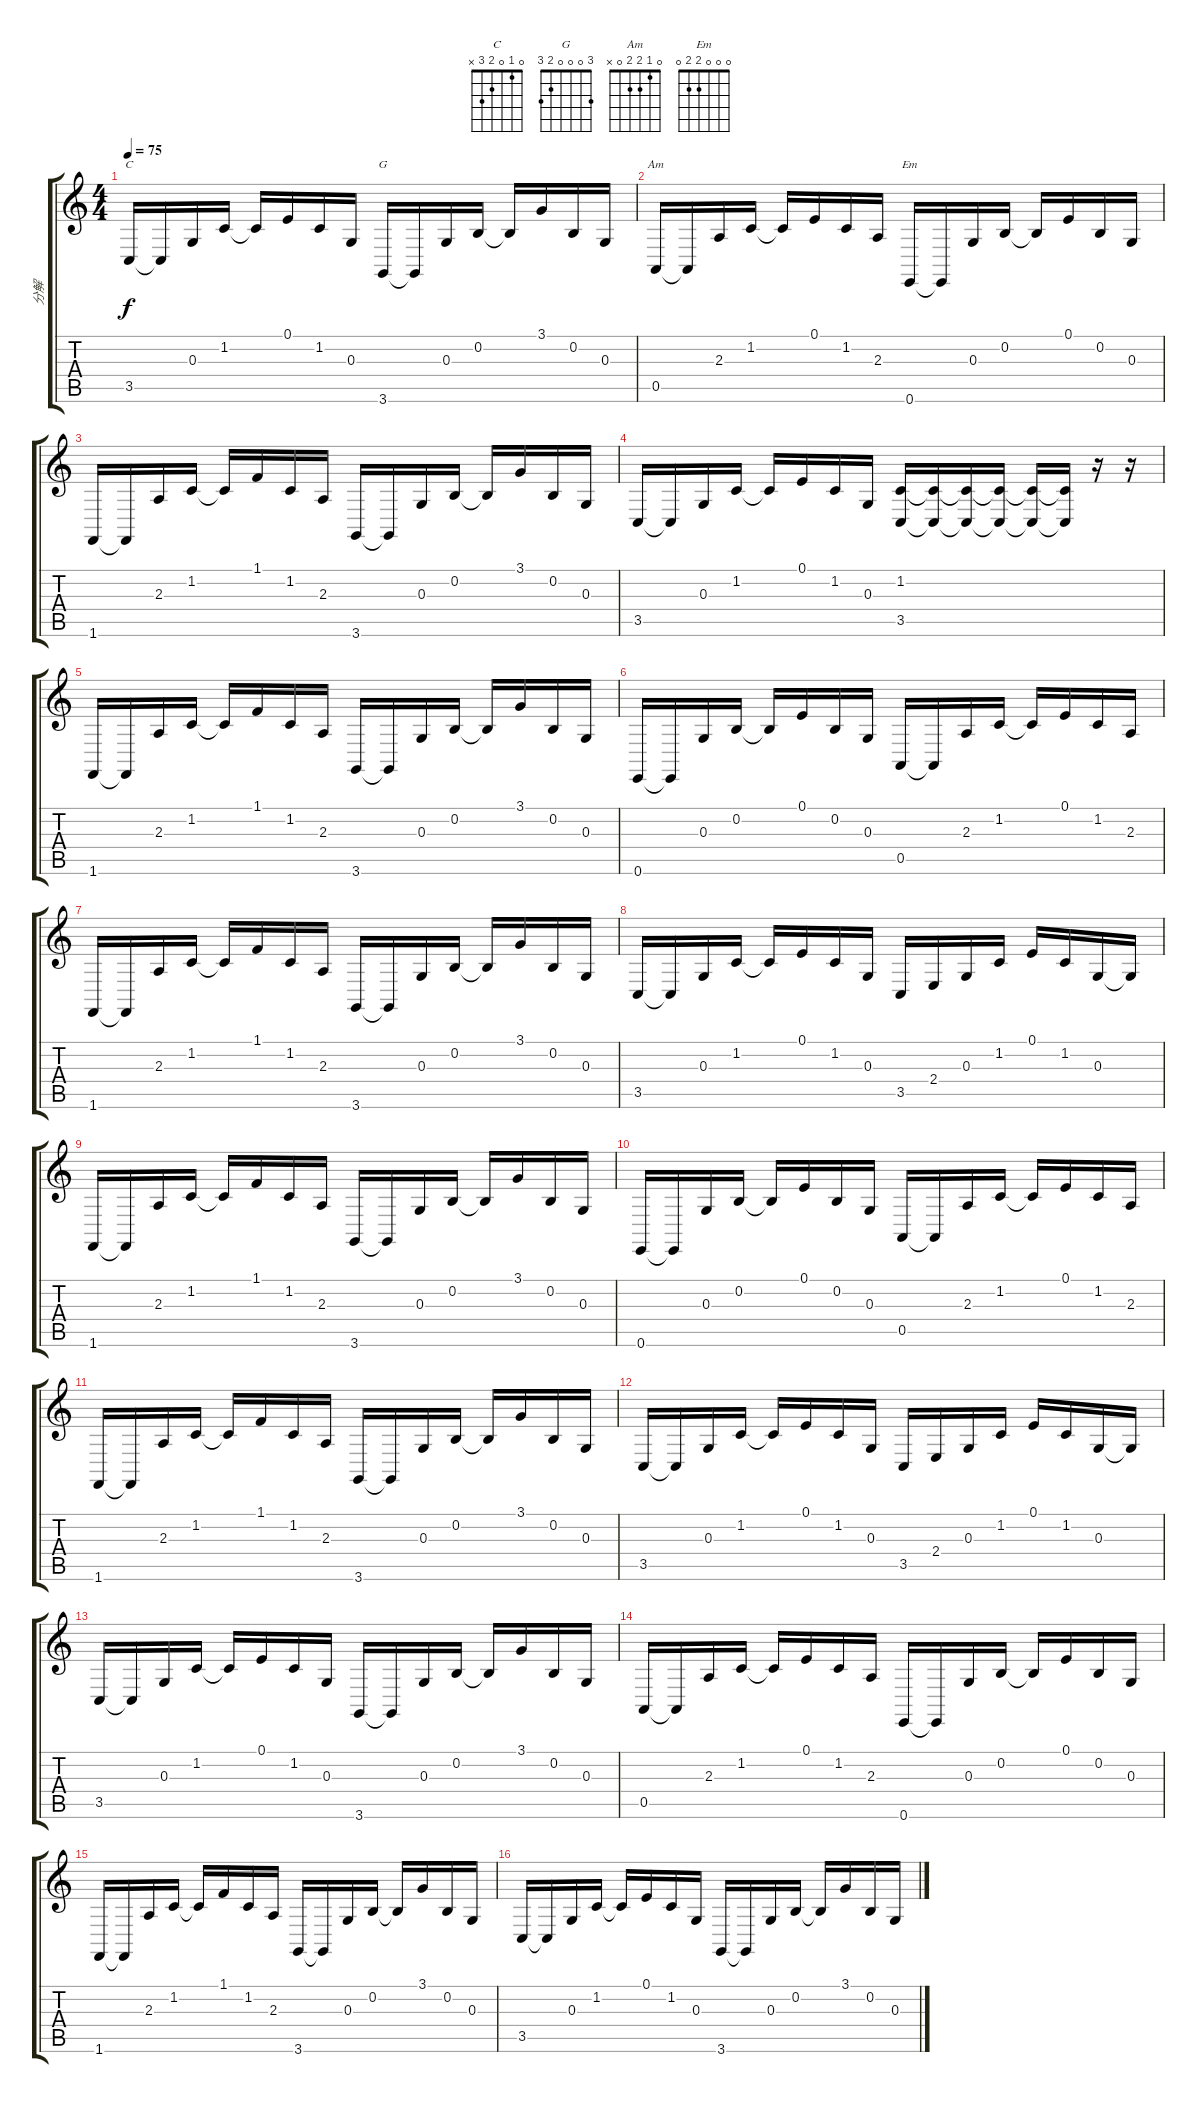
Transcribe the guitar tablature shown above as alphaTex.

\track ("分解" "分解") {instrument pizzicatostrings}
\staff {score tabs}
\tuning (E4 B3 G3 D3 A2 E2) {hide}
\chord ("C" 0 1 0 2 3 x)
\chord ("G" 3 0 0 0 2 3)
\chord ("Am" 0 1 2 2 0 x)
\chord ("Em" 0 0 0 2 2 0)
\ts (4 4)
\tempo 75
\clef g2
\ks c
3.5.16{ch "C" dy f} 3.5{t}.16 0.3.16 1.2.16 1.2{t}.16 0.1.16 1.2.16 0.3.16 3.6.16{ch "G"} 3.6{t}.16 0.3.16 0.2.16 0.2{t}.16 3.1.16 0.2.16 0.3.16 |
0.5.16{ch "Am"} 0.5{t}.16 2.3.16 1.2.16 1.2{t}.16 0.1.16 1.2.16 2.3.16 0.6.16{ch "Em"} 0.6{t}.16 0.3.16 0.2.16 0.2{t}.16 0.1.16 0.2.16 0.3.16 |
1.6.16 1.6{t}.16 2.3.16 1.2.16 1.2{t}.16 1.1.16 1.2.16 2.3.16 3.6.16 3.6{t}.16 0.3.16 0.2.16 0.2{t}.16 3.1.16 0.2.16 0.3.16 |
3.5.16 3.5{t}.16 0.3.16 1.2.16 1.2{t}.16 0.1.16 1.2.16 0.3.16 (1.2 3.5).16 (1.2{t} 3.5{t}).16 (1.2{t} 3.5{t}).16 (1.2{t} 3.5{t}).16 (1.2{t} 3.5{t}).16 (1.2{t} 3.5{t}).16 r.16 r.16 |
1.6.16 1.6{t}.16 2.3.16 1.2.16 1.2{t}.16 1.1.16 1.2.16 2.3.16 3.6.16 3.6{t}.16 0.3.16 0.2.16 0.2{t}.16 3.1.16 0.2.16 0.3.16 |
0.6.16 0.6{t}.16 0.3.16 0.2.16 0.2{t}.16 0.1.16 0.2.16 0.3.16 0.5.16 0.5{t}.16 2.3.16 1.2.16 1.2{t}.16 0.1.16 1.2.16 2.3.16 |
1.6.16 1.6{t}.16 2.3.16 1.2.16 1.2{t}.16 1.1.16 1.2.16 2.3.16 3.6.16 3.6{t}.16 0.3.16 0.2.16 0.2{t}.16 3.1.16 0.2.16 0.3.16 |
3.5.16 3.5{t}.16 0.3.16 1.2.16 1.2{t}.16 0.1.16 1.2.16 0.3.16 3.5.16 2.4.16 0.3.16 1.2.16 0.1.16 1.2.16 0.3.16 0.3{t}.16 |
1.6.16 1.6{t}.16 2.3.16 1.2.16 1.2{t}.16 1.1.16 1.2.16 2.3.16 3.6.16 3.6{t}.16 0.3.16 0.2.16 0.2{t}.16 3.1.16 0.2.16 0.3.16 |
0.6.16 0.6{t}.16 0.3.16 0.2.16 0.2{t}.16 0.1.16 0.2.16 0.3.16 0.5.16 0.5{t}.16 2.3.16 1.2.16 1.2{t}.16 0.1.16 1.2.16 2.3.16 |
1.6.16 1.6{t}.16 2.3.16 1.2.16 1.2{t}.16 1.1.16 1.2.16 2.3.16 3.6.16 3.6{t}.16 0.3.16 0.2.16 0.2{t}.16 3.1.16 0.2.16 0.3.16 |
3.5.16 3.5{t}.16 0.3.16 1.2.16 1.2{t}.16 0.1.16 1.2.16 0.3.16 3.5.16 2.4.16 0.3.16 1.2.16 0.1.16 1.2.16 0.3.16 0.3{t}.16 |
3.5.16 3.5{t}.16 0.3.16 1.2.16 1.2{t}.16 0.1.16 1.2.16 0.3.16 3.6.16 3.6{t}.16 0.3.16 0.2.16 0.2{t}.16 3.1.16 0.2.16 0.3.16 |
0.5.16 0.5{t}.16 2.3.16 1.2.16 1.2{t}.16 0.1.16 1.2.16 2.3.16 0.6.16 0.6{t}.16 0.3.16 0.2.16 0.2{t}.16 0.1.16 0.2.16 0.3.16 |
1.6.16 1.6{t}.16 2.3.16 1.2.16 1.2{t}.16 1.1.16 1.2.16 2.3.16 3.6.16 3.6{t}.16 0.3.16 0.2.16 0.2{t}.16 3.1.16 0.2.16 0.3.16 |
3.5.16 3.5{t}.16 0.3.16 1.2.16 1.2{t}.16 0.1.16 1.2.16 0.3.16 3.6.16 3.6{t}.16 0.3.16 0.2.16 0.2{t}.16 3.1.16 0.2.16 0.3.16
